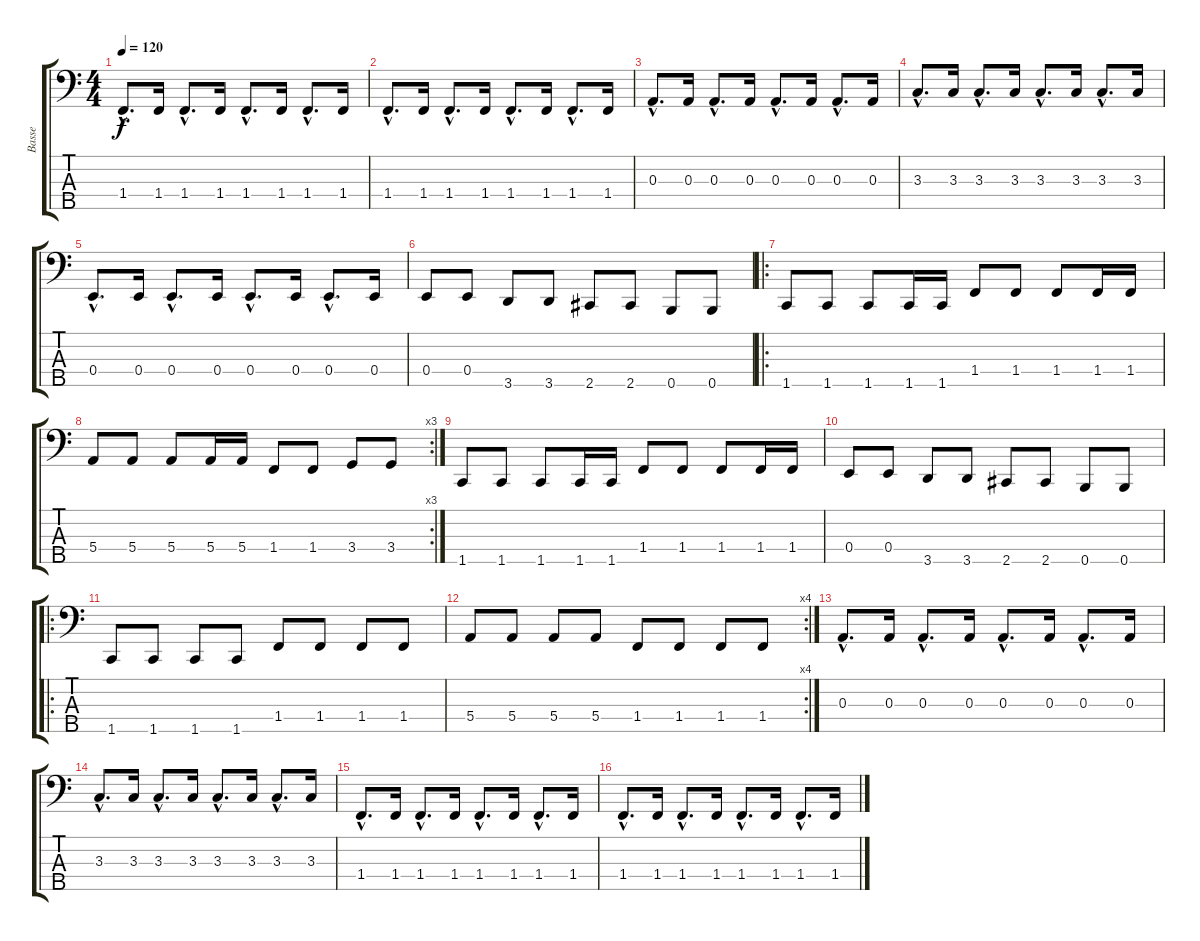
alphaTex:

\track ("Basse" "Basse") {instrument electricbassfinger}
\staff {score tabs}
\tuning (G2 D2 A1 E1 B0) {hide}
\ts (4 4)
\tempo 120
\clef f4
\ks c
1.4{hac}.8{d dy f} 1.4.16 1.4{hac}.8{d} 1.4.16 1.4{hac}.8{d} 1.4.16 1.4{hac}.8{d} 1.4.16 |
1.4{hac}.8{d} 1.4.16 1.4{hac}.8{d} 1.4.16 1.4{hac}.8{d} 1.4.16 1.4{hac}.8{d} 1.4.16 |
0.3{hac}.8{d} 0.3.16 0.3{hac}.8{d} 0.3.16 0.3{hac}.8{d} 0.3.16 0.3{hac}.8{d} 0.3.16 |
3.3{hac}.8{d} 3.3.16 3.3{hac}.8{d} 3.3.16 3.3{hac}.8{d} 3.3.16 3.3{hac}.8{d} 3.3.16 |
0.4{hac}.8{d} 0.4.16 0.4{hac}.8{d} 0.4.16 0.4{hac}.8{d} 0.4.16 0.4{hac}.8{d} 0.4.16 |
0.4.8 0.4.8 3.5.8 3.5.8 2.5.8 2.5.8 0.5.8 0.5.8 |
\ro
1.5.8 1.5.8 1.5.8 1.5.16 1.5.16 1.4.8 1.4.8 1.4.8 1.4.16 1.4.16 |
\rc 3
5.4.8 5.4.8 5.4.8 5.4.16 5.4.16 1.4.8 1.4.8 3.4.8 3.4.8 |
1.5.8 1.5.8 1.5.8 1.5.16 1.5.16 1.4.8 1.4.8 1.4.8 1.4.16 1.4.16 |
0.4.8 0.4.8 3.5.8 3.5.8 2.5.8 2.5.8 0.5.8 0.5.8 |
\ro
1.5.8 1.5.8 1.5.8 1.5.8 1.4.8 1.4.8 1.4.8 1.4.8 |
\rc 4
5.4.8 5.4.8 5.4.8 5.4.8 1.4.8 1.4.8 1.4.8 1.4.8 |
0.3{hac}.8{d} 0.3.16 0.3{hac}.8{d} 0.3.16 0.3{hac}.8{d} 0.3.16 0.3{hac}.8{d} 0.3.16 |
3.3{hac}.8{d} 3.3.16 3.3{hac}.8{d} 3.3.16 3.3{hac}.8{d} 3.3.16 3.3{hac}.8{d} 3.3.16 |
1.4{hac}.8{d} 1.4.16 1.4{hac}.8{d} 1.4.16 1.4{hac}.8{d} 1.4.16 1.4{hac}.8{d} 1.4.16 |
1.4{hac}.8{d} 1.4.16 1.4{hac}.8{d} 1.4.16 1.4{hac}.8{d} 1.4.16 1.4{hac}.8{d} 1.4.16
